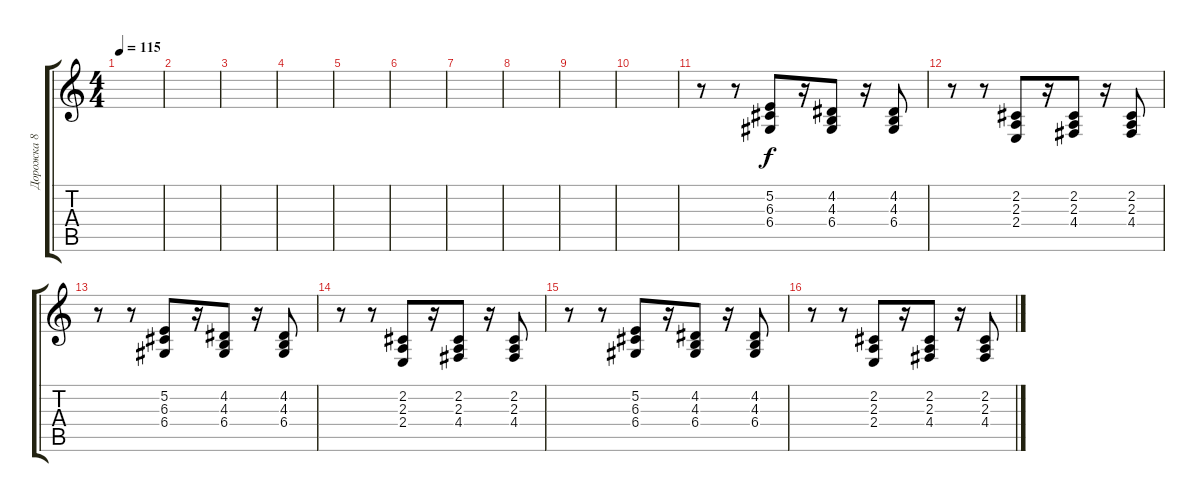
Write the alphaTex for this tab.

\track ("Дорожка 8" "Дорожка 8") {instrument electricgrandpiano}
\staff {score tabs}
\tuning (E4 B3 G3 D3 A2 E2) {hide}
\ts (4 4)
\tempo 115
\clef g2
\ks c
|
|
|
|
|
|
|
|
|
|
r.8 r.8 (5.2 6.3 6.4).8 r.16 (4.2 4.3 6.4).8 r.16 (4.2 4.3 6.4).8 |
r.8 r.8 (2.2 2.3 2.4).8 r.16 (2.2 2.3 4.4).8 r.16 (2.2 2.3 4.4).8 |
r.8 r.8 (5.2 6.3 6.4).8 r.16 (4.2 4.3 6.4).8 r.16 (4.2 4.3 6.4).8 |
r.8 r.8 (2.2 2.3 2.4).8 r.16 (2.2 2.3 4.4).8 r.16 (2.2 2.3 4.4).8 |
r.8 r.8 (5.2 6.3 6.4).8 r.16 (4.2 4.3 6.4).8 r.16 (4.2 4.3 6.4).8 |
r.8 r.8 (2.2 2.3 2.4).8 r.16 (2.2 2.3 4.4).8 r.16 (2.2 2.3 4.4).8
